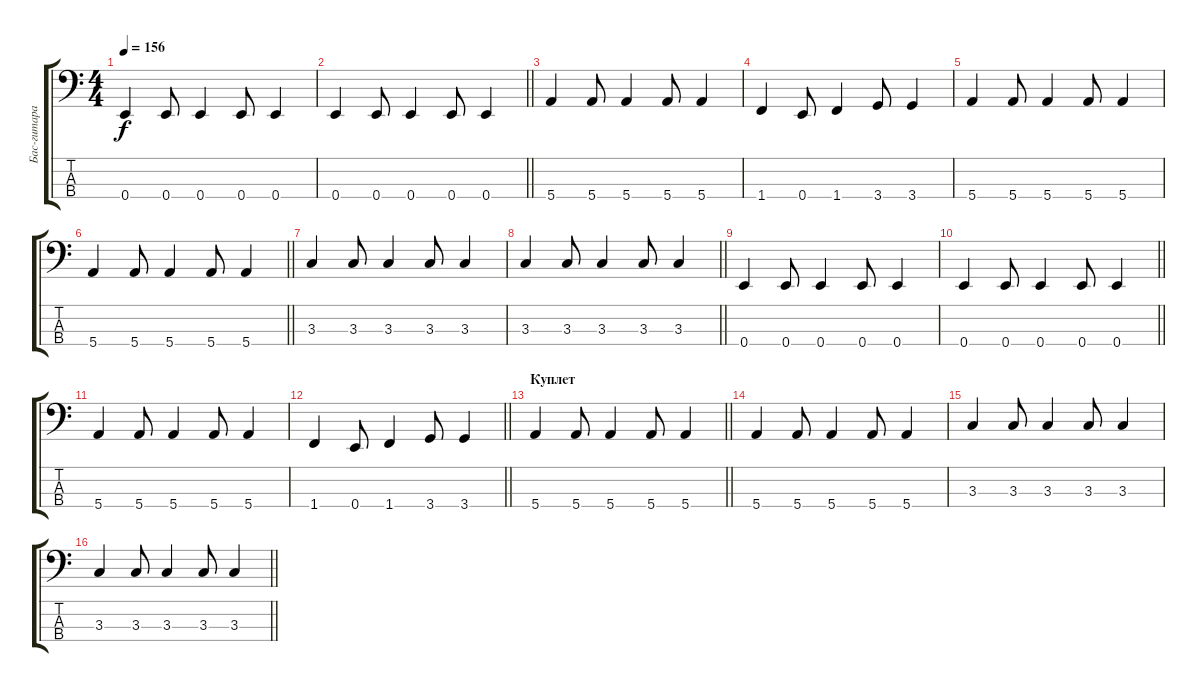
\track ("Бас-гитара" "Бас-гитара") {instrument electricbassfinger}
\staff {score tabs}
\tuning (G2 D2 A1 E1) {hide}
\ts (4 4)
\tempo 156
\clef f4
\ks c
0.4.4{dy f} 0.4.8 0.4.4 0.4.8 0.4.4 |
\barLineRight lightlight
0.4.4 0.4.8 0.4.4 0.4.8 0.4.4 |
5.4.4 5.4.8 5.4.4 5.4.8 5.4.4 |
1.4.4 0.4.8 1.4.4 3.4.8 3.4.4 |
5.4.4 5.4.8 5.4.4 5.4.8 5.4.4 |
\barLineRight lightlight
5.4.4 5.4.8 5.4.4 5.4.8 5.4.4 |
3.3.4 3.3.8 3.3.4 3.3.8 3.3.4 |
\barLineRight lightlight
3.3.4 3.3.8 3.3.4 3.3.8 3.3.4 |
0.4.4 0.4.8 0.4.4 0.4.8 0.4.4 |
\barLineRight lightlight
0.4.4 0.4.8 0.4.4 0.4.8 0.4.4 |
5.4.4 5.4.8 5.4.4 5.4.8 5.4.4 |
\barLineRight lightlight
1.4.4 0.4.8 1.4.4 3.4.8 3.4.4 |
\section ("" "Куплет")
\barLineRight lightlight
5.4.4 5.4.8 5.4.4 5.4.8 5.4.4 |
5.4.4 5.4.8 5.4.4 5.4.8 5.4.4 |
3.3.4 3.3.8 3.3.4 3.3.8 3.3.4 |
\barLineRight lightlight
3.3.4 3.3.8 3.3.4 3.3.8 3.3.4
